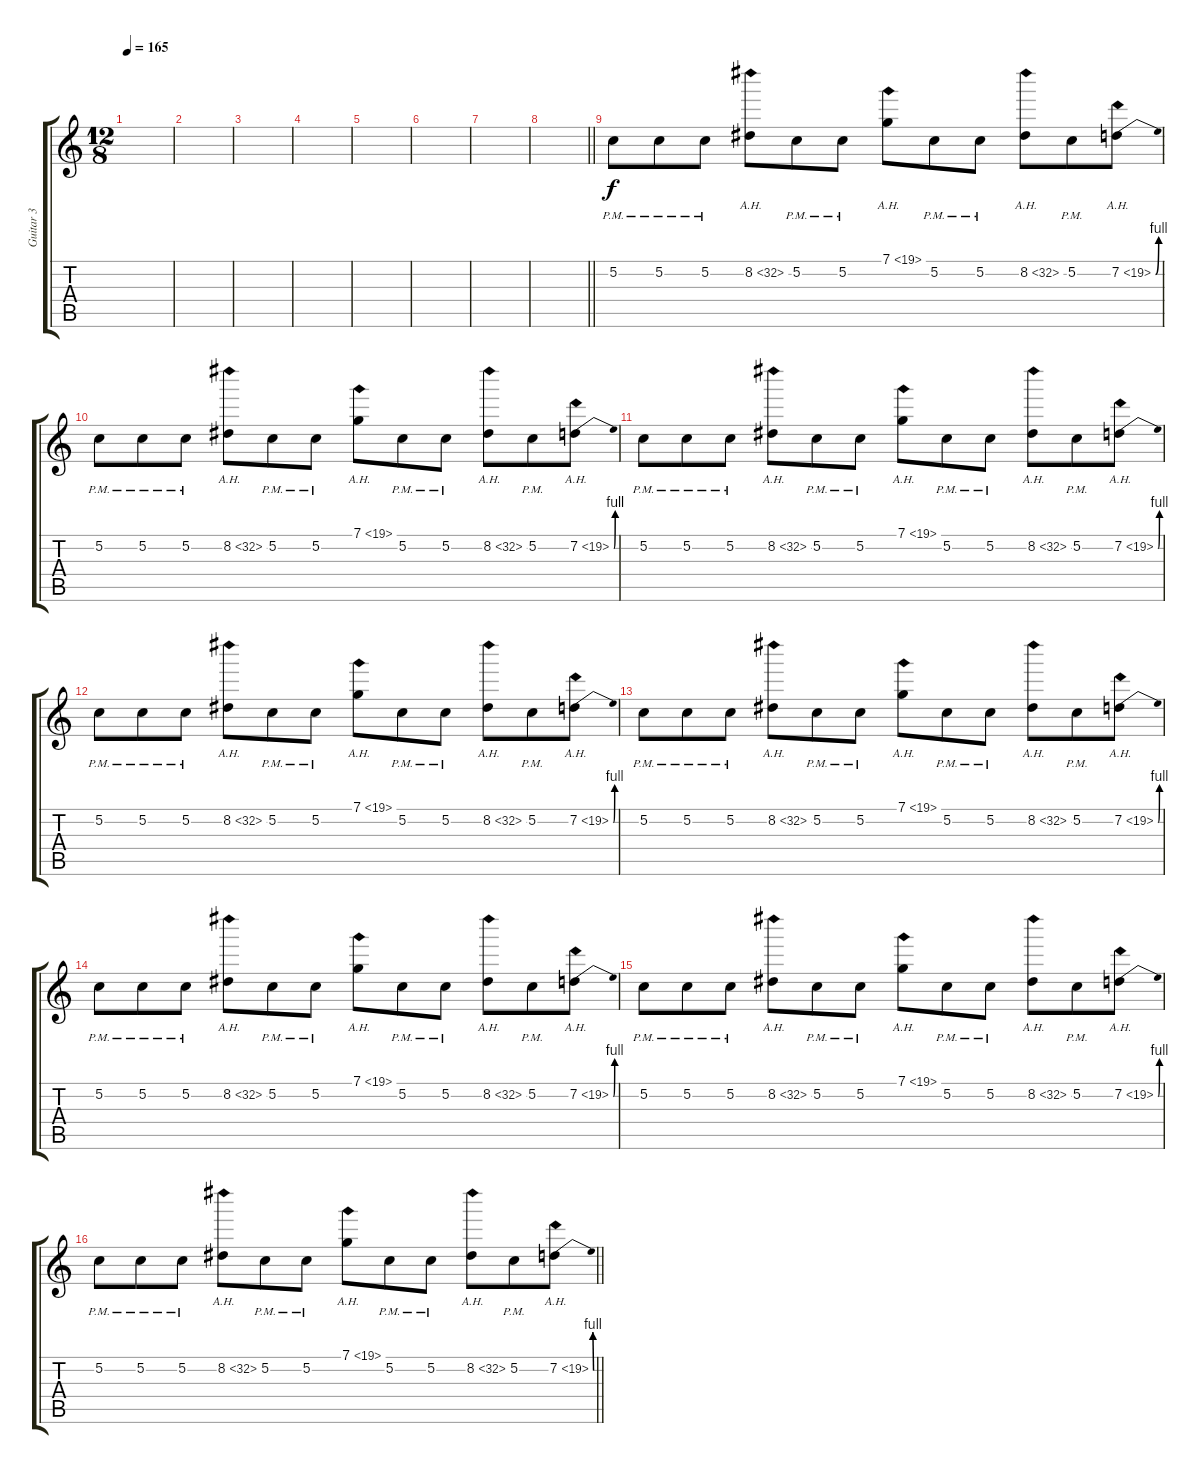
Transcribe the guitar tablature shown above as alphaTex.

\track ("Guitar 3" "Guitar 3") {instrument distortionguitar}
\staff {score tabs}
\tuning (C4 G3 Eb3 Bb2 F2 C2) {hide}
\ts (12 8)
\section ("" "")
\tempo 165
\clef g2
\ks c
|
|
|
|
|
|
|
\barLineRight lightlight
|
\section ("" "")
5.2{pm}.8{volume 0} 5.2{pm}.8{volume 13} 5.2{pm}.8 8.2{ah 24}.8 5.2{pm}.8 5.2{pm}.8 7.1{ah 12}.8 5.2{pm}.8 5.2{pm}.8 8.2{ah 24}.8 5.2{pm}.8 7.2{be (bend 0 0 60 4) ah 12}.8 |
5.2{pm}.8 5.2{pm}.8 5.2{pm}.8 8.2{ah 24}.8 5.2{pm}.8 5.2{pm}.8 7.1{ah 12}.8 5.2{pm}.8 5.2{pm}.8 8.2{ah 24}.8 5.2{pm}.8 7.2{be (bend 0 0 60 4) ah 12}.8 |
5.2{pm}.8 5.2{pm}.8 5.2{pm}.8 8.2{ah 24}.8 5.2{pm}.8 5.2{pm}.8 7.1{ah 12}.8 5.2{pm}.8 5.2{pm}.8 8.2{ah 24}.8 5.2{pm}.8 7.2{be (bend 0 0 60 4) ah 12}.8 |
5.2{pm}.8 5.2{pm}.8 5.2{pm}.8 8.2{ah 24}.8 5.2{pm}.8 5.2{pm}.8 7.1{ah 12}.8 5.2{pm}.8 5.2{pm}.8 8.2{ah 24}.8 5.2{pm}.8 7.2{be (bend 0 0 60 4) ah 12}.8 |
5.2{pm}.8 5.2{pm}.8 5.2{pm}.8 8.2{ah 24}.8 5.2{pm}.8 5.2{pm}.8 7.1{ah 12}.8 5.2{pm}.8 5.2{pm}.8 8.2{ah 24}.8 5.2{pm}.8 7.2{be (bend 0 0 60 4) ah 12}.8 |
5.2{pm}.8 5.2{pm}.8 5.2{pm}.8 8.2{ah 24}.8 5.2{pm}.8 5.2{pm}.8 7.1{ah 12}.8 5.2{pm}.8 5.2{pm}.8 8.2{ah 24}.8 5.2{pm}.8 7.2{be (bend 0 0 60 4) ah 12}.8 |
5.2{pm}.8 5.2{pm}.8 5.2{pm}.8 8.2{ah 24}.8 5.2{pm}.8 5.2{pm}.8 7.1{ah 12}.8 5.2{pm}.8 5.2{pm}.8 8.2{ah 24}.8 5.2{pm}.8 7.2{be (bend 0 0 60 4) ah 12}.8 |
\barLineRight lightlight
5.2{pm}.8 5.2{pm}.8 5.2{pm}.8 8.2{ah 24}.8 5.2{pm}.8 5.2{pm}.8 7.1{ah 12}.8 5.2{pm}.8 5.2{pm}.8 8.2{ah 24}.8 5.2{pm}.8 7.2{be (bend 0 0 60 4) ah 12}.8
